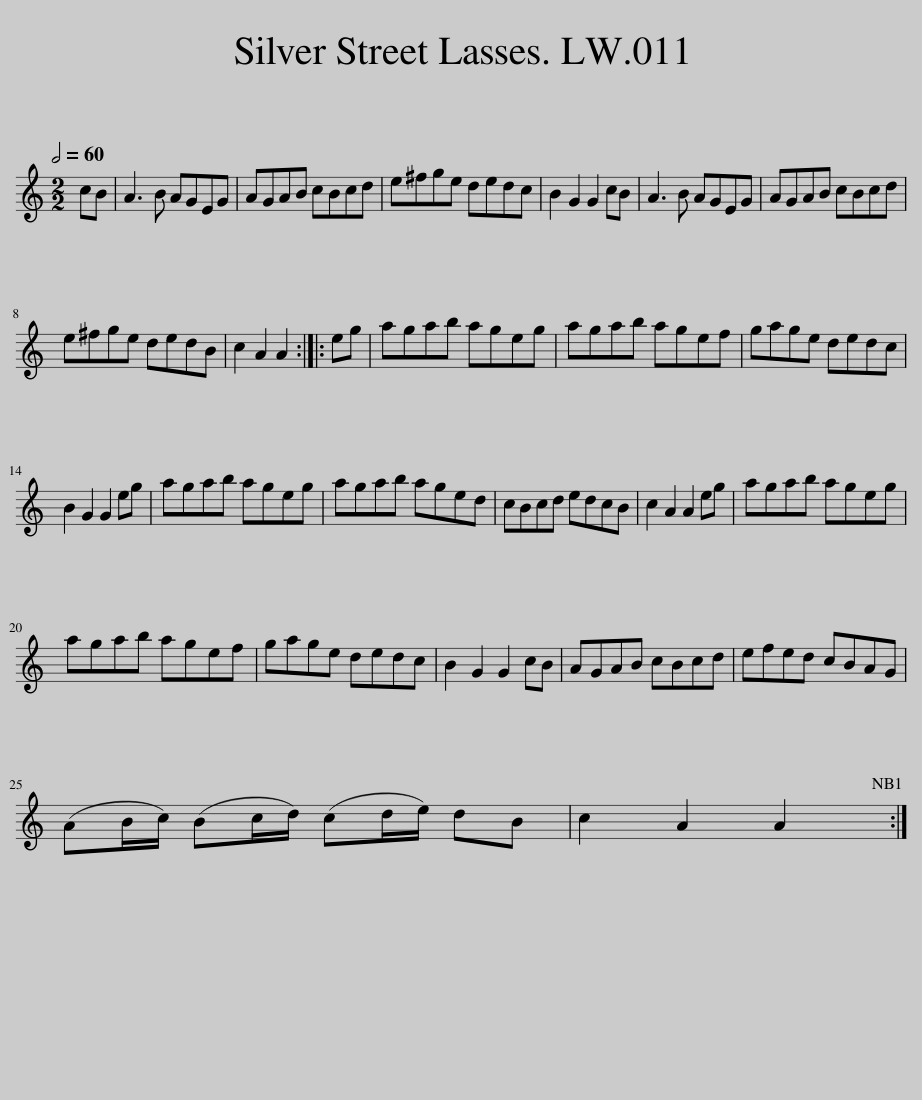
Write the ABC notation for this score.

X:1
L:1/8
Q:1/2=60
M:2/2
I:linebreak $
K:C
V:1 treble
V:1
 cB | A3 B AGEG | AGAB cBcd | e^fge dedc | B2 G2 G2 cB | %5
 A3 B AGEG | AGAB cBcd |$ e^fge dedB | c2 A2 A2 :: eg | %10
 agab ageg | agab agef | gage dedc |$ B2 G2 G2 eg | agab ageg | %15
 agab aged | cBcd edcB | c2 A2 A2 eg | agab ageg |$ agab agef | %20
 gage dedc | B2 G2 G2 cB | AGAB cBcd | efed cBAG |$ (AB/c/) (Bc/d/) (cd/e/) dB | %25
 c2 A2 A2 :| %26
